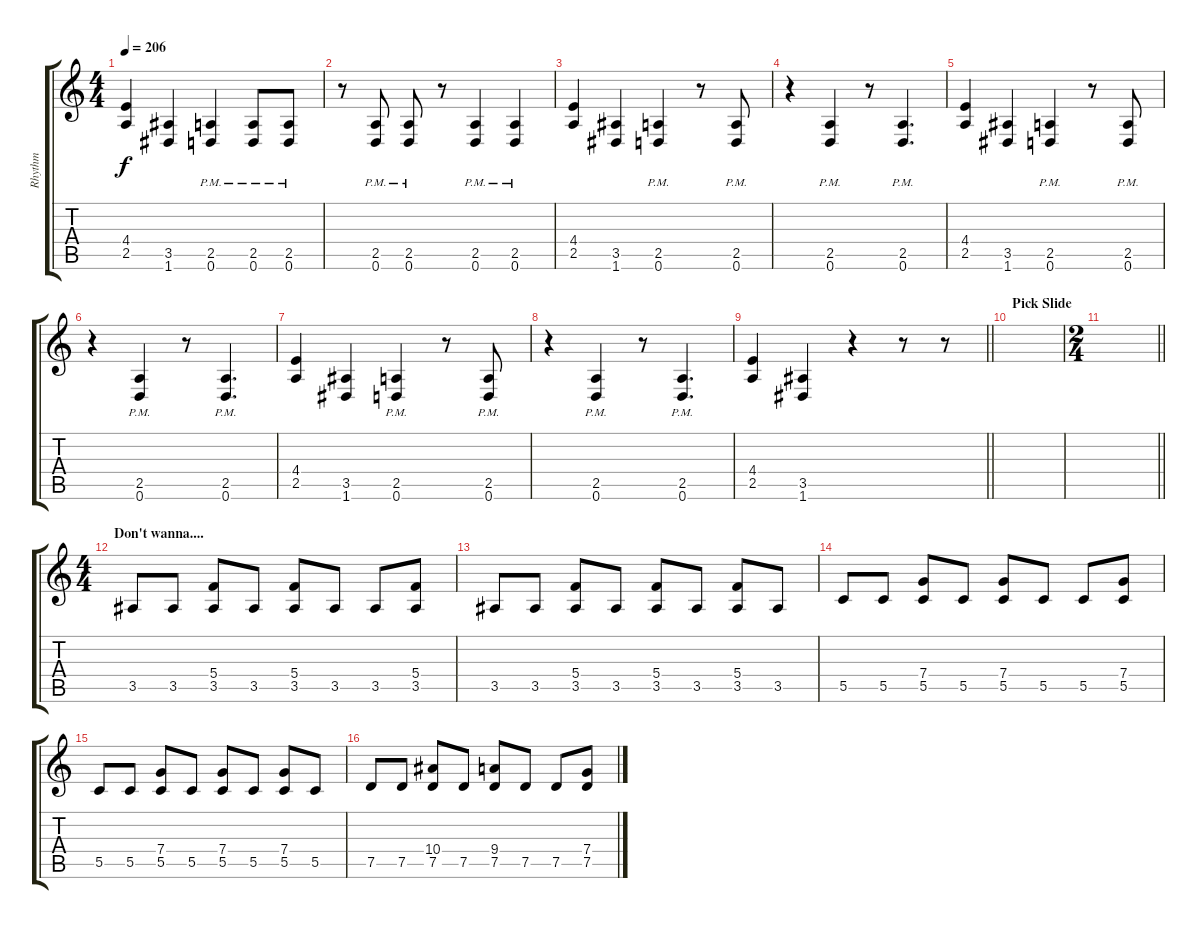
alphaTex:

\track ("Rhythm" "Rhythm") {instrument overdrivenguitar}
\staff {score tabs}
\tuning (D4 A3 F3 C3 G2 D2) {hide}
\ts (4 4)
\tempo 206
\clef g2
\ks c
(4.4 2.5).4{dy f} (3.5 1.6).4 (2.5{pm} 0.6).4 (2.5{pm} 0.6).8 (2.5{pm} 0.6).8 |
r.8 (2.5{pm} 0.6).8 (2.5{pm} 0.6).8 r.8 (2.5{pm} 0.6).4 (2.5{pm} 0.6).4 |
(4.4 2.5).4 (3.5 1.6).4 (2.5{pm} 0.6).4 r.8 (2.5{pm} 0.6).8 |
r.4 (2.5{pm} 0.6).4 r.8 (2.5{pm} 0.6).4{d} |
(4.4 2.5).4 (3.5 1.6).4 (2.5{pm} 0.6).4 r.8 (2.5{pm} 0.6).8 |
r.4 (2.5{pm} 0.6).4 r.8 (2.5{pm} 0.6).4{d} |
(4.4 2.5).4 (3.5 1.6).4 (2.5{pm} 0.6).4 r.8 (2.5{pm} 0.6).8 |
r.4 (2.5{pm} 0.6).4 r.8 (2.5{pm} 0.6).4{d} |
\barLineRight lightlight
(4.4 2.5).4 (3.5 1.6).4 r.4 r.8 r.8 |
\section ("" "Pick Slide")
|
\ts (2 4)
\barLineRight lightlight
|
\ts (4 4)
\section ("" "Don't wanna....")
3.5.8 3.5.8 (5.4 3.5).8 3.5.8 (5.4 3.5).8 3.5.8 3.5.8 (5.4 3.5).8 |
3.5.8 3.5.8 (5.4 3.5).8 3.5.8 (5.4 3.5).8 3.5.8 (5.4 3.5).8 3.5.8 |
5.5.8 5.5.8 (7.4 5.5).8 5.5.8 (7.4 5.5).8 5.5.8 5.5.8 (7.4 5.5).8 |
5.5.8 5.5.8 (7.4 5.5).8 5.5.8 (7.4 5.5).8 5.5.8 (7.4 5.5).8 5.5.8 |
7.5.8 7.5.8 (10.4 7.5).8 7.5.8 (9.4 7.5).8 7.5.8 7.5.8 (7.4 7.5).8
